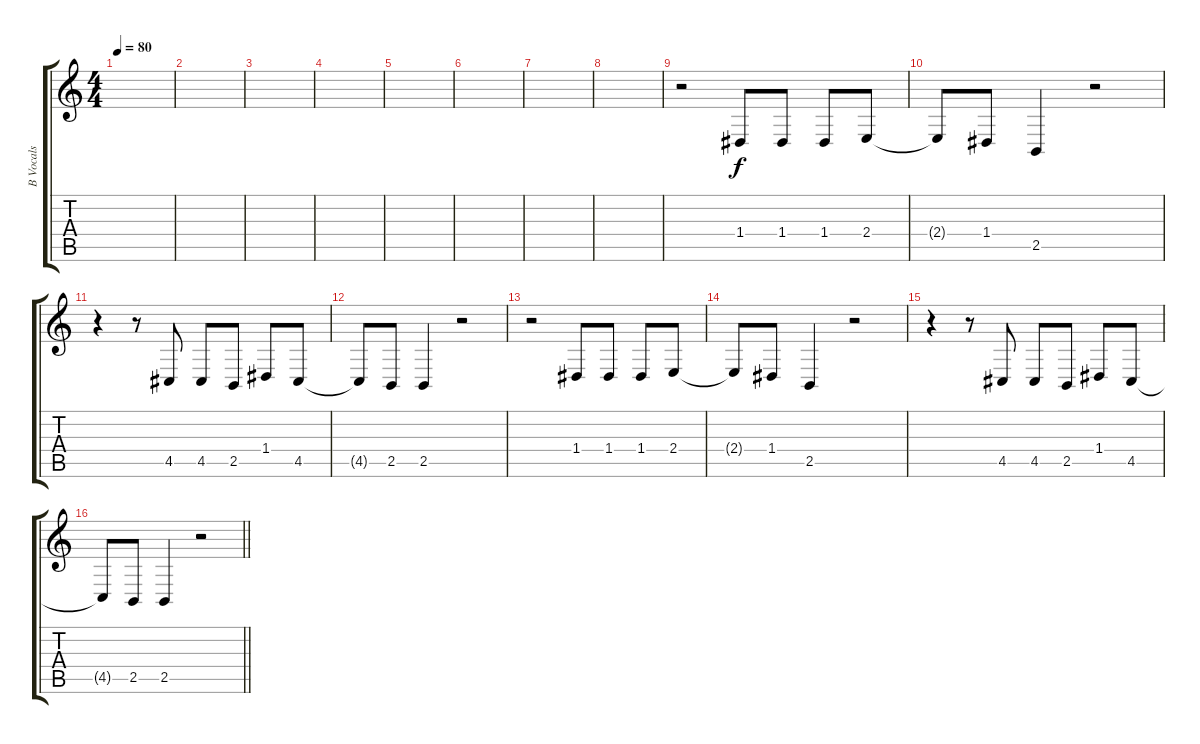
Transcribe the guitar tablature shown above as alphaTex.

\track ("B Vocals" "B Vocals") {instrument tenorsax}
\staff {score tabs}
\tuning (E4 B3 G3 D3 A2 E2) {hide}
\ts (4 4)
\tempo 80
\clef g2
\ks c
|
|
|
|
|
|
|
|
r.2 1.4.8 1.4.8 1.4.8 2.4.8 |
2.4{t}.8 1.4.8 2.5.4 r.2 |
r.4 r.8 4.5.8 4.5.8 2.5.8 1.4.8 4.5.8 |
4.5{t}.8 2.5.8 2.5.4 r.2 |
r.2 1.4.8 1.4.8 1.4.8 2.4.8 |
2.4{t}.8 1.4.8 2.5.4 r.2 |
r.4 r.8 4.5.8 4.5.8 2.5.8 1.4.8 4.5.8 |
\barLineRight lightlight
4.5{t}.8 2.5.8 2.5.4 r.2
